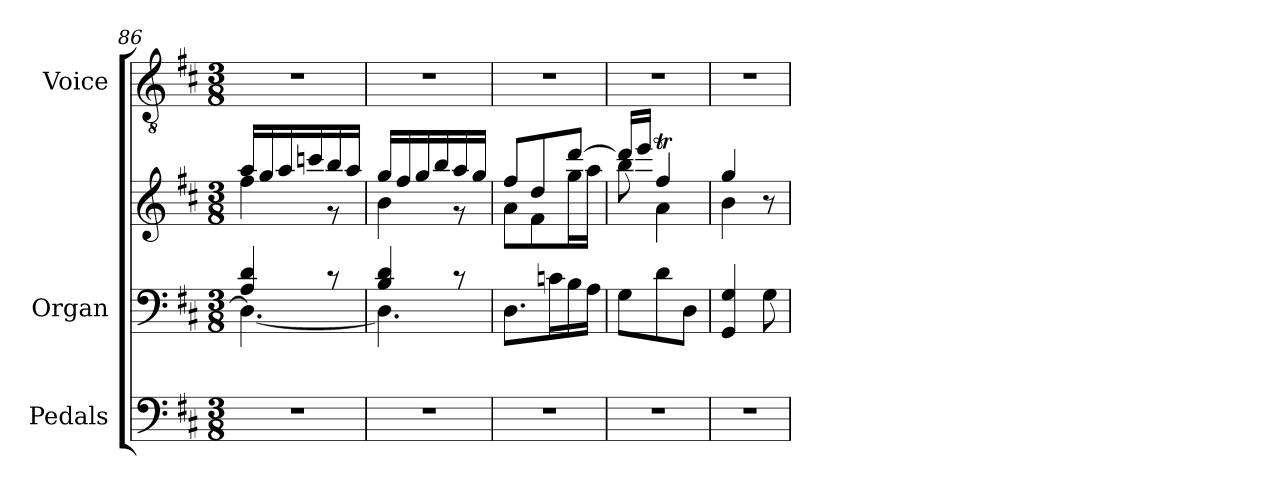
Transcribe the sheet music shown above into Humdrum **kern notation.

**kern	**kern	**kern	**kern
*part3	*part2	*part2	*part1
*staff4	*staff3	*staff2	*staff1
*I"Pedals	*I"Organ	*	*I"Voice
*I'Ped.	*I'Org.	*	*I'Voice
*clefF4	*clefF4	*clefG2	*clefGv2
*	*	*	*ITrd7c12
*k[f#c#]	*k[f#c#]	*k[f#c#]	*k[f#c#]
*b:	*b:	*b:	*b:
*M3/8	*M3/8	*M3/8	*M3/8
=86	=86	=86	=86
!LO:N:vis=1	!	!	!LO:N:vis=1
*	*^	*^	*
4.r	4Ai/ 4di	4.Di\_<	16aai/LL	4ff#i\	4.r
.	.	.	16ggi/	.	.
.	.	.	16aai/	.	.
.	.	.	16cccni/	.	.
.	8r	.	16bbi/	8r	.
.	.	.	16aai/JJ	.	.
!!LO:PB:g=z
=87	=87	=87	=87	=87	=87
!LO:N:vis=1	!	!	!	!	!LO:N:vis=1
4.r	4Bi/ 4di	4.Di\]	16ggi/LL	4bi\	4.r
.	.	.	16ff#i/	.	.
.	.	.	16ggi/	.	.
.	.	.	16bbi/	.	.
.	8r	.	16aai/	8r	.
.	.	.	16ggi/JJ	.	.
*	*v	*v	*	*	*
=88	=88	=88	=88	=88
!LO:N:vis=1	!	!	!	!LO:N:vis=1
4.r	8.Di\L	8ff#i/L	8ai\L	4.r
.	.	8ddi/	8f#i\	.
.	16cni\L	.	.	.
.	16Bi\	[>8dddi/J	16ggi\L	.
.	16Ai\JJ	.	16aai\JJ	.
=89	=89	=89	=89	=89
!LO:N:vis=1	!	!	!	!LO:N:vis=1
4.r	8Gi\L	16dddi/LL]	8bbi\	4.r
.	.	16eeei/JJ	.	.
.	8di\	4ff#ti/	4ai\	.
.	8Di\J	.	.	.
=90	=90	=90	=90	=90
!LO:N:vis=1	!	!	!	!LO:N:vis=1
4.r	4GGi/ 4Gi	4ggi/	4bi\	4.r
.	8Gi\	8r	8ryy	.
*	*	*v	*v	*
=	=	=	=
*-	*-	*-	*-
